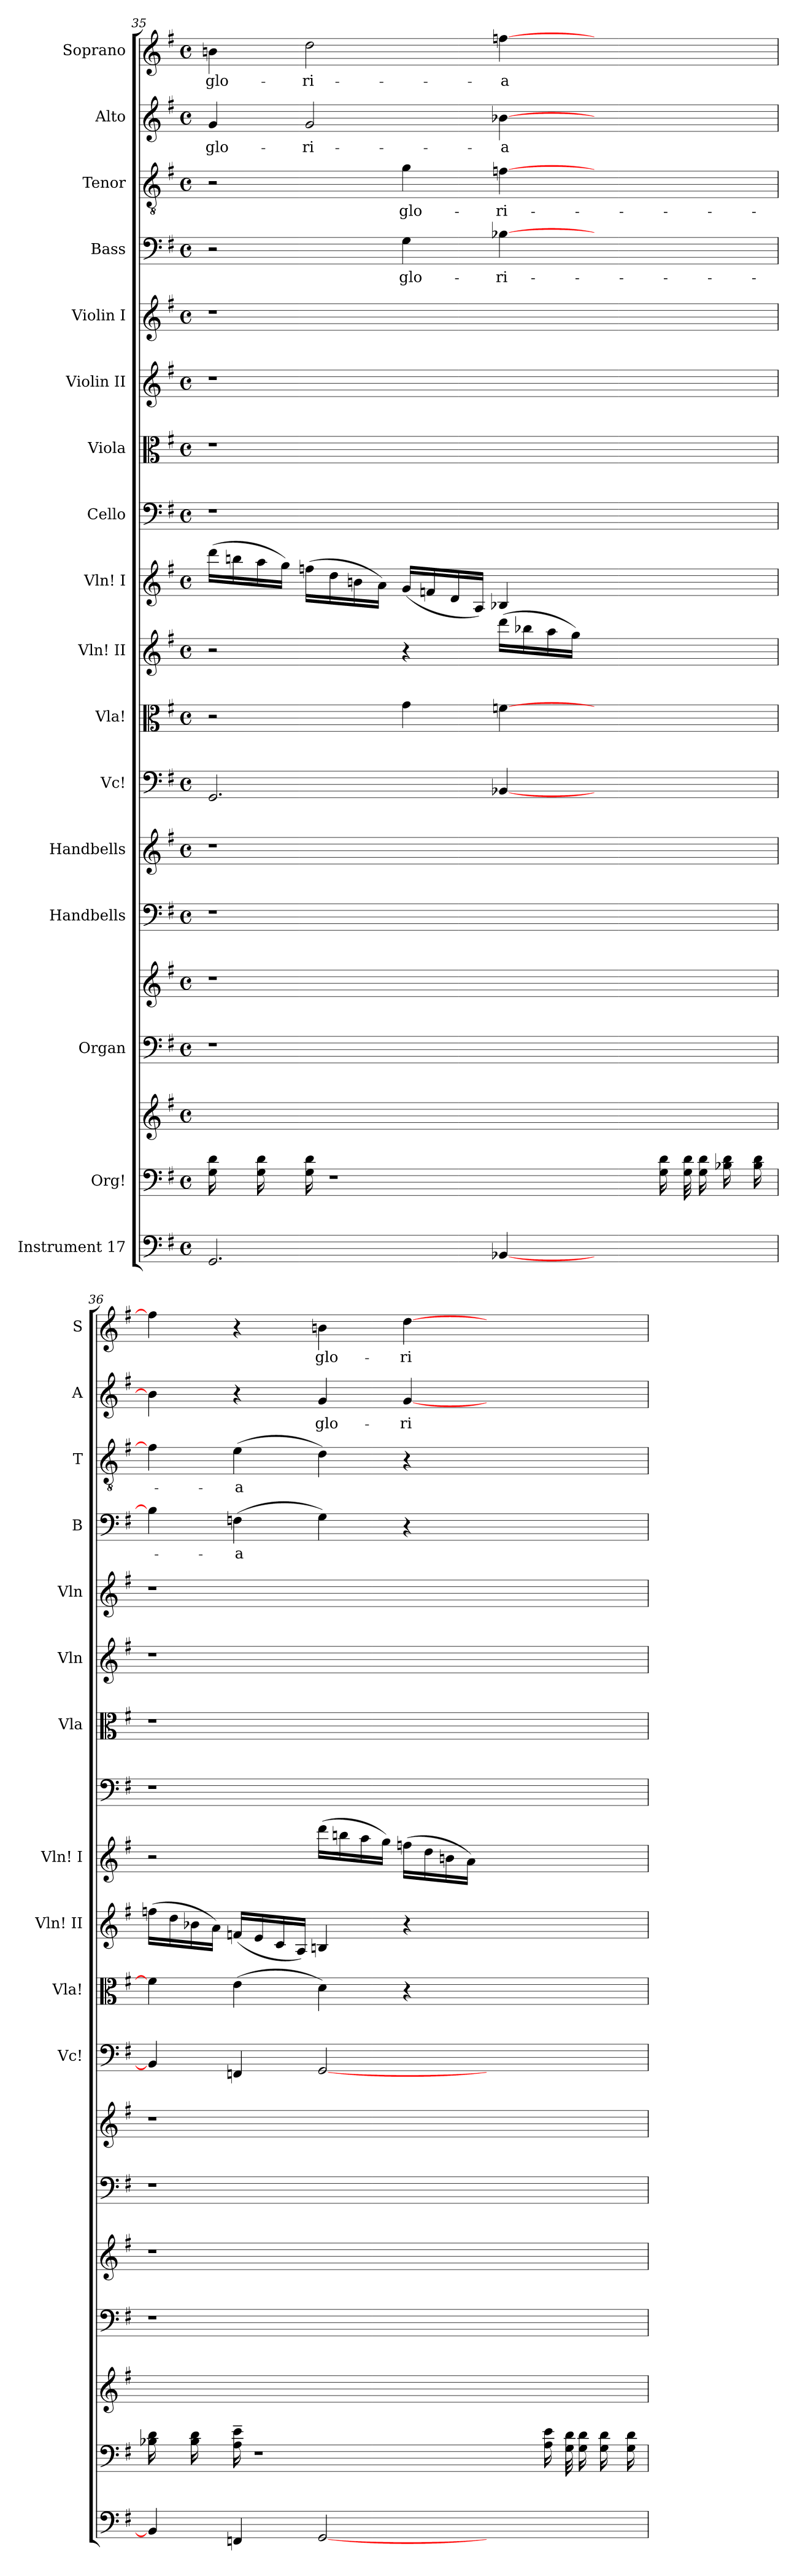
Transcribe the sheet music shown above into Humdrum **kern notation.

**kern	**kern	**kern	**kern	**kern	**kern	**kern	**kern	**kern	**kern	**kern	**kern	**kern	**kern	**kern	**kern	**text	**kern	**text	**kern	**text	**kern	**text
*part17	*part16	*part16	*part15	*part15	*part14	*part13	*part12	*part11	*part10	*part9	*part8	*part7	*part6	*part5	*part4	*part4	*part3	*part3	*part2	*part2	*part1	*part1
*staff19	*staff18	*staff17	*staff16	*staff15	*staff14	*staff13	*staff12	*staff11	*staff10	*staff9	*staff8	*staff7	*staff6	*staff5	*staff4	*staff4	*staff3	*staff3	*staff2	*staff2	*staff1	*staff1
*I"Instrument 17	*I"Org!	*	*I"Organ	*	*I"Handbells	*I"Handbells	*I"Vc!	*I"Vla!	*I"Vln! II	*I"Vln! I	*I"Cello	*I"Viola	*I"Violin II	*I"Violin I	*I"Bass	*	*I"Tenor	*	*I"Alto	*	*I"Soprano	*
*	*	*	*	*	*	*	*I'Vc!	*I'Vla!	*I'Vln! II	*I'Vln! I	*	*I'Vla	*I'Vln	*I'Vln	*I'B	*	*I'T	*	*I'A	*	*I'S	*
*clefF4	*clefF4	*clefG2	*clefF4	*clefG2	*clefF4	*clefG2	*clefF4	*clefC3	*clefG2	*clefG2	*clefF4	*clefC3	*clefG2	*clefG2	*clefF4	*	*clefGv2	*	*clefG2	*	*clefG2	*
*k[f#]	*k[f#]	*k[f#]	*k[f#]	*k[f#]	*k[f#]	*k[f#]	*k[f#]	*k[f#]	*k[f#]	*k[f#]	*k[f#]	*k[f#]	*k[f#]	*k[f#]	*k[f#]	*	*k[f#]	*	*k[f#]	*	*k[f#]	*
*G:	*G:	*G:	*G:	*G:	*G:	*G:	*G:	*G:	*G:	*G:	*G:	*G:	*G:	*G:	*G:	*	*G:	*	*G:	*	*G:	*
*M4/4	*M4/4	*M4/4	*M4/4	*M4/4	*M4/4	*M4/4	*M4/4	*M4/4	*M4/4	*M4/4	*M4/4	*M4/4	*M4/4	*M4/4	*M4/4	*	*M4/4	*	*M4/4	*	*M4/4	*
*met(c)	*met(c)	*met(c)	*met(c)	*met(c)	*met(c)	*met(c)	*met(c)	*met(c)	*met(c)	*met(c)	*met(c)	*met(c)	*met(c)	*met(c)	*met(c)	*	*met(c)	*	*met(c)	*	*met(c)	*
=35	=35	=35	=35	=35	=35	=35	=35	=35	=35	=35	=35	=35	=35	=35	=35	=35	=35	=35	=35	=35	=35	=35
!	!	!	!	!	!	!	!	!	!	!	!	!	!	!	!	!	!	!	!	!LO:LY:b:cj	!	!LO:LY:b:cj
2.GG/	16G\ 16d\L	16ryy	1r	1r	1r	1r	2.GG/	2r	2r	(>16ddd\L	1r	1r	1r	1r	2r	.	2r	.	4g/	glo-	4bn\	glo-
.	16ryy	16g\ 16dd\	.	.	.	.	.	.	.	16bbn\	.	.	.	.	.	.	.	.	.	.	.	.
.	16G\ 16d\	16ryy	.	.	.	.	.	.	.	16aa\	.	.	.	.	.	.	.	.	.	.	.	.
.	16ryy	16dd\ 16g\J	.	.	.	.	.	.	.	16gg\J)	.	.	.	.	.	.	.	.	.	.	.	.
!	!	!	!	!	!	!	!	!	!	!	!	!	!	!	!	!	!	!	!	!LO:LY:b:cj	!	!LO:LY:b:cj
.	16d\ 16G\L	16ryy	.	.	.	.	.	.	.	(>16ffn\L	.	.	.	.	.	.	.	.	2g/	-ri-	2dd\	-ri-
.	1r	16dd\ 16g\	.	.	.	.	.	.	.	16dd\	.	.	.	.	.	.	.	.	.	.	.	.
.	.	16ryy	.	.	.	.	.	.	.	16bn\	.	.	.	.	.	.	.	.	.	.	.	.
.	.	16dd\ 16g\J	.	.	.	.	.	.	.	16a\J)	.	.	.	.	.	.	.	.	.	.	.	.
!	!	!	!	!	!	!	!	!	!	!	!	!	!	!	!	!LO:LY:b:cj	!	!LO:LY:b:cj	!	!	!	!
.	.	16ryy	.	.	.	.	.	4g\	4r	(<16g/L	.	.	.	.	4G\	glo-	4g\	glo-	.	.	.	.
.	.	16dd\ 16g\	.	.	.	.	.	.	.	16fn/	.	.	.	.	.	.	.	.	.	.	.	.
.	.	16ryy	.	.	.	.	.	.	.	16d/	.	.	.	.	.	.	.	.	.	.	.	.
.	.	16dd\ 16g\J	.	.	.	.	.	.	.	16A/J)	.	.	.	.	.	.	.	.	.	.	.	.
!	!	!	!	!	!	!	!	!	!	!	!	!	!	!	!	!LO:LY:b:cj	!	!LO:LY:b:cj	!	!LO:LY:b:cj	!	!LO:LY:b:cj
[<4BB-X/	.	16ryy	.	.	.	.	[<4BB-X/	[>4fn\	(>16ddd\L	4B-X/	.	.	.	.	[>4B-X\	-ri-	[>4fn\	-ri-	[>4b-X\	-a	[>4ffn\	-a
.	.	16dd\ 16fn\	.	.	.	.	.	.	16bb-X\	.	.	.	.	.	.	.	.	.	.	.	.	.
.	.	16ryy	.	.	.	.	.	.	16aa\	.	.	.	.	.	.	.	.	.	.	.	.	.
.	.	16dd\ 16f\J	.	.	.	.	.	.	16gg\J)	.	.	.	.	.	.	.	.	.	.	.	.	.
2ryy	.	2ryy	2ryy	2ryy	2ryy	2ryy	2ryy	2ryy	2ryy	2ryy	2ryy	2ryy	2ryy	2ryy	2ryy	.	2ryy	.	2ryy	.	2ryy	.
.	16G\ 16d\	.	.	.	.	.	.	.	.	.	.	.	.	.	.	.	.	.	.	.	.	.
.	32G\ 32d\L	.	.	.	.	.	.	.	.	.	.	.	.	.	.	.	.	.	.	.	.	.
.	16d\ 16G\	.	.	.	.	.	.	.	.	.	.	.	.	.	.	.	.	.	.	.	.	.
.	16B-X\ 16d\L	.	.	.	.	.	.	.	.	.	.	.	.	.	.	.	.	.	.	.	.	.
16.ryy	.	16.ryy	16.ryy	16.ryy	16.ryy	16.ryy	16.ryy	16.ryy	16.ryy	16.ryy	16.ryy	16.ryy	16.ryy	16.ryy	16.ryy	.	16.ryy	.	16.ryy	.	16.ryy	.
.	16d\ 16B-\	.	.	.	.	.	.	.	.	.	.	.	.	.	.	.	.	.	.	.	.	.
=36	=36	=36	=36	=36	=36	=36	=36	=36	=36	=36	=36	=36	=36	=36	=36	=36	=36	=36	=36	=36	=36	=36
4BB-/]	16B-X\ 16d\L	16ryy	1r	1r	1r	1r	4BB-/]	4f\]	(>16ffn\L	2r	1r	1r	1r	1r	4B-\]	.	4f\]	.	4b-\]	.	4ff\]	.
.	16ryy	16fn\ 16dd\	.	.	.	.	.	.	16dd\	.	.	.	.	.	.	.	.	.	.	.	.	.
.	16B-\ 16d\	16ryy	.	.	.	.	.	.	16b-X\	.	.	.	.	.	.	.	.	.	.	.	.	.
.	16ryy	16dd\ 16f\J	.	.	.	.	.	.	16a\J)	.	.	.	.	.	.	.	.	.	.	.	.	.
!	!	!	!	!	!	!	!	!	!	!	!	!	!	!	!	!LO:LY:b:cj	!	!LO:LY:b:cj	!	!	!	!
4FFn/	16e\~> 16A\~>L	16ryy	.	.	.	.	4FFn/	(>4e\	(<16fn/L	.	.	.	.	.	(>4Fn\	-a	(>4e\	-a	4r	.	4r	.
.	1r	16ee\ 16f\	.	.	.	.	.	.	16e/	.	.	.	.	.	.	.	.	.	.	.	.	.
.	.	16ryy	.	.	.	.	.	.	16c/	.	.	.	.	.	.	.	.	.	.	.	.	.
.	.	16ee\ 16f\J	.	.	.	.	.	.	16A/J)	.	.	.	.	.	.	.	.	.	.	.	.	.
!	!	!	!	!	!	!	!	!	!	!	!	!	!	!	!	!	!	!	!	!LO:LY:b:cj	!	!LO:LY:b:cj
[>2GG/	.	16ryy	.	.	.	.	[>2GG/	4d\)	4Bn/	(>16ddd\L	.	.	.	.	4G\)	.	4d\)	.	4g/	glo-	4bn\	glo-
.	.	16dd\ 16g\	.	.	.	.	.	.	.	16bbn\	.	.	.	.	.	.	.	.	.	.	.	.
.	.	16ryy	.	.	.	.	.	.	.	16aa\	.	.	.	.	.	.	.	.	.	.	.	.
.	.	16dd\ 16g\J	.	.	.	.	.	.	.	16gg\J)	.	.	.	.	.	.	.	.	.	.	.	.
!	!	!	!	!	!	!	!	!	!	!	!	!	!	!	!	!	!	!	!	!LO:LY:b:cj	!	!LO:LY:b:cj
.	.	16ryy	.	.	.	.	.	4r	4r	(>16ffn\L	.	.	.	.	4r	.	4r	.	[>4g/	-ri-	[<4dd\	-ri-
.	.	16dd\ 16g\	.	.	.	.	.	.	.	16dd\	.	.	.	.	.	.	.	.	.	.	.	.
.	.	16ryy	.	.	.	.	.	.	.	16bn\	.	.	.	.	.	.	.	.	.	.	.	.
.	.	16dd\ 16g\J	.	.	.	.	.	.	.	16a\J)	.	.	.	.	.	.	.	.	.	.	.	.
2ryy	.	2ryy	2ryy	2ryy	2ryy	2ryy	2ryy	2ryy	2ryy	2ryy	2ryy	2ryy	2ryy	2ryy	2ryy	.	2ryy	.	2ryy	.	2ryy	.
.	16A\ 16e\	.	.	.	.	.	.	.	.	.	.	.	.	.	.	.	.	.	.	.	.	.
.	32G\ 32d\L	.	.	.	.	.	.	.	.	.	.	.	.	.	.	.	.	.	.	.	.	.
.	16d\ 16G\	.	.	.	.	.	.	.	.	.	.	.	.	.	.	.	.	.	.	.	.	.
.	16G\ 16d\L	.	.	.	.	.	.	.	.	.	.	.	.	.	.	.	.	.	.	.	.	.
16.ryy	.	16.ryy	16.ryy	16.ryy	16.ryy	16.ryy	16.ryy	16.ryy	16.ryy	16.ryy	16.ryy	16.ryy	16.ryy	16.ryy	16.ryy	.	16.ryy	.	16.ryy	.	16.ryy	.
.	16d\ 16G\	.	.	.	.	.	.	.	.	.	.	.	.	.	.	.	.	.	.	.	.	.
=	=	=	=	=	=	=	=	=	=	=	=	=	=	=	=	=	=	=	=	=	=	=
*-	*-	*-	*-	*-	*-	*-	*-	*-	*-	*-	*-	*-	*-	*-	*-	*-	*-	*-	*-	*-	*-	*-
